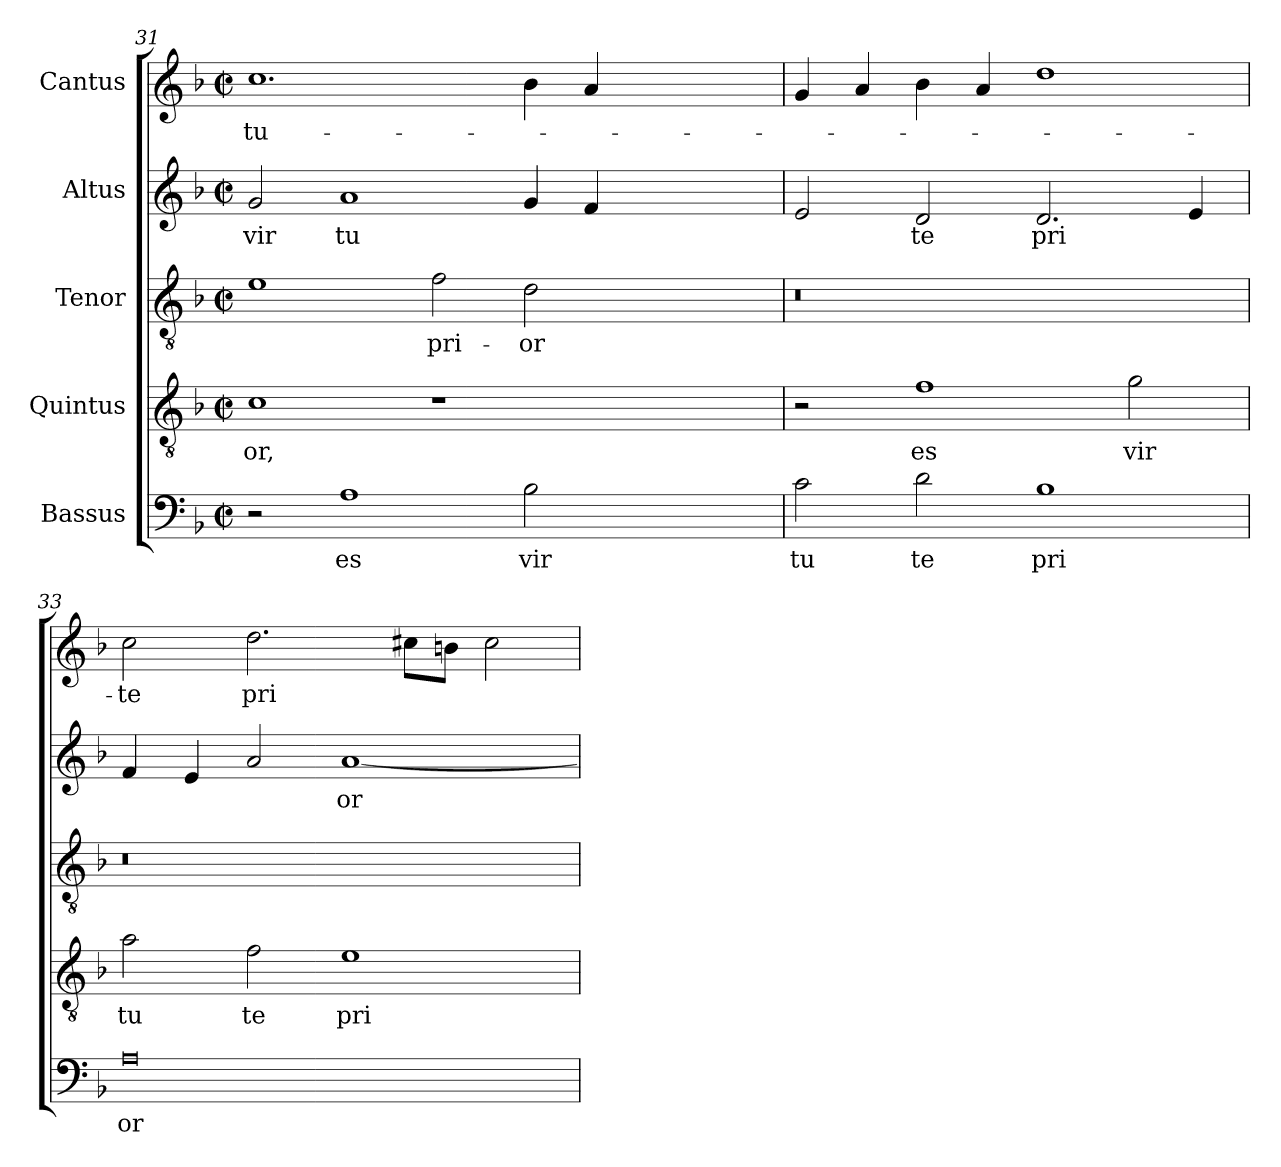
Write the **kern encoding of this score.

**kern	**text	**kern	**text	**kern	**text	**kern	**text	**kern	**text
*part5	*part5	*part4	*part4	*part3	*part3	*part2	*part2	*part1	*part1
*staff5	*staff5	*staff4	*staff4	*staff3	*staff3	*staff2	*staff2	*staff1	*staff1
*I"Bassus	*	*I"Quintus	*	*I"Tenor	*	*I"Altus	*	*I"Cantus	*
*clefF4	*	*clefGv2	*	*clefGv2	*	*clefG2	*	*clefG2	*
*k[b-]	*	*k[b-]	*	*k[b-]	*	*k[b-]	*	*k[b-]	*
*F:	*	*F:	*	*F:	*	*F:	*	*F:	*
*M2/2	*	*M2/2	*	*M2/2	*	*M2/2	*	*M2/2	*
*met(c|)	*	*met(c|)	*	*met(c|)	*	*met(c|)	*	*met(c|)	*
=31	=31	=31	=31	=31	=31	=31	=31	=31	=31
!	!	!	!LO:LY:b:cj	!	!	!	!LO:LY:b:cj	!	!LO:LY:b:cj
2r	.	1c	or,	1e	.	2g/	vir	1.cc	-tu-
!	!LO:LY:b:cj	!	!	!	!	!	!LO:LY:b:cj	!	!
1A	es	.	.	.	.	1a	tu	.	.
!	!	!LO:N:vis=1	!	!	!LO:LY:b:cj	!	!	!	!
.	.	0r	.	2f\	pri-	.	.	.	.
!	!LO:LY:b:cj	!	!	!	!LO:LY:b:cj	!	!	!	!
2B-\	vir	.	.	2d\	-or	4g/	.	4b-\	.
.	.	.	.	.	.	4f/	.	4a/	.
1ryy	.	.	.	1ryy	.	1ryy	.	1ryy	.
!!LO:LB:g=z
=32	=32	=32	=32	=32	=32	=32	=32	=32	=32
!	!LO:LY:b:cj	!	!	!	!	!	!	!	!
2c\	tu	2r	.	0r	.	2e/	.	4g/	.
.	.	.	.	.	.	.	.	4a/	.
!	!LO:LY:b:cj	!	!LO:LY:b:cj	!	!	!	!LO:LY:b:cj	!	!
2d\	te	1f	es	.	.	2d/	te	4b-\	.
.	.	.	.	.	.	.	.	4a/	.
!	!LO:LY:b:cj	!	!	!	!	!	!LO:LY:b	!	!
1B-	pri	.	.	.	.	2.d/	pri	1dd	.
!	!	!	!LO:LY:b:cj	!	!	!	!	!	!
.	.	2g\	vir	.	.	.	.	.	.
.	.	.	.	.	.	4e/	.	.	.
=33	=33	=33	=33	=33	=33	=33	=33	=33	=33
!	!LO:LY:b:cj	!	!LO:LY:b:cj	!	!	!	!	!	!LO:LY:b:cj
0A	or	2a\	tu	0r	.	4f/	.	2cc\	-te
.	.	.	.	.	.	4e/	.	.	.
!	!	!	!LO:LY:b:cj	!	!	!	!	!	!LO:LY:b
.	.	2f\	te	.	.	2a/	.	2.dd\	pri
!	!	!	!LO:LY:b:cj	!	!	!	!LO:LY:b:cj	!	!
.	.	1e	pri	.	.	[<1a	or	.	.
.	.	.	.	.	.	.	.	8cc#\L	.
.	.	.	.	.	.	.	.	8b\J	.
.	.	.	.	.	.	.	.	2cc#\	.
=	=	=	=	=	=	=	=	=	=
*-	*-	*-	*-	*-	*-	*-	*-	*-	*-
